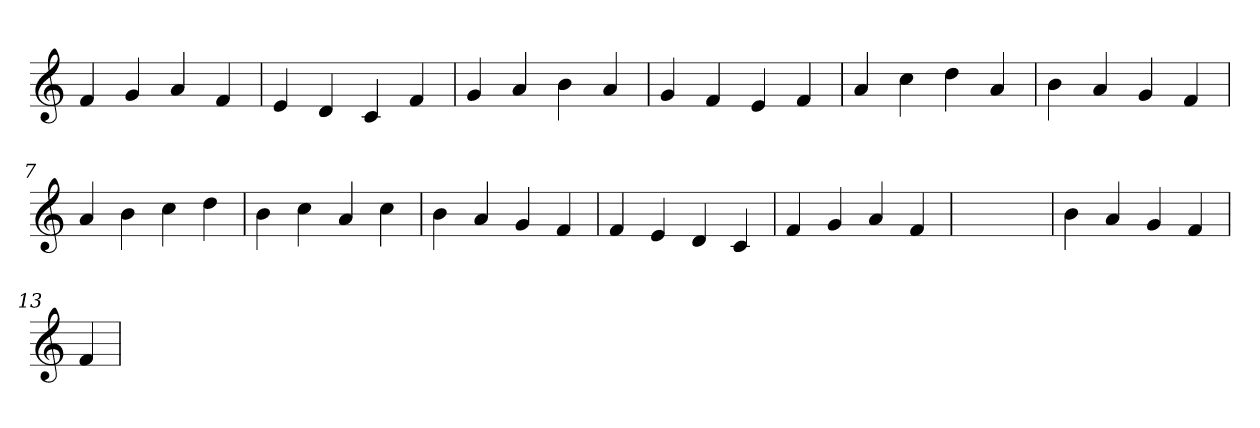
**kern
*part1
*staff1
*clefG2
=1
4f
4g
4a
4f
=2
4e
4d
4c
4f
=3
4g
4a
4b
4a
=4
4g
4f
4e
4f
=5
4a
4cc
4dd
4a
=6
4b
4a
4g
4f
=7
4a
4b
4cc
4dd
=8
4b
4cc
4a
4cc
=9
4b
4a
4g
4f
=10
4f
4e
4d
4c
=11
4f
4g
4a
4f
=12
1ryy
=12
4b
4a
4g
4f
=13
4f
=
*-
